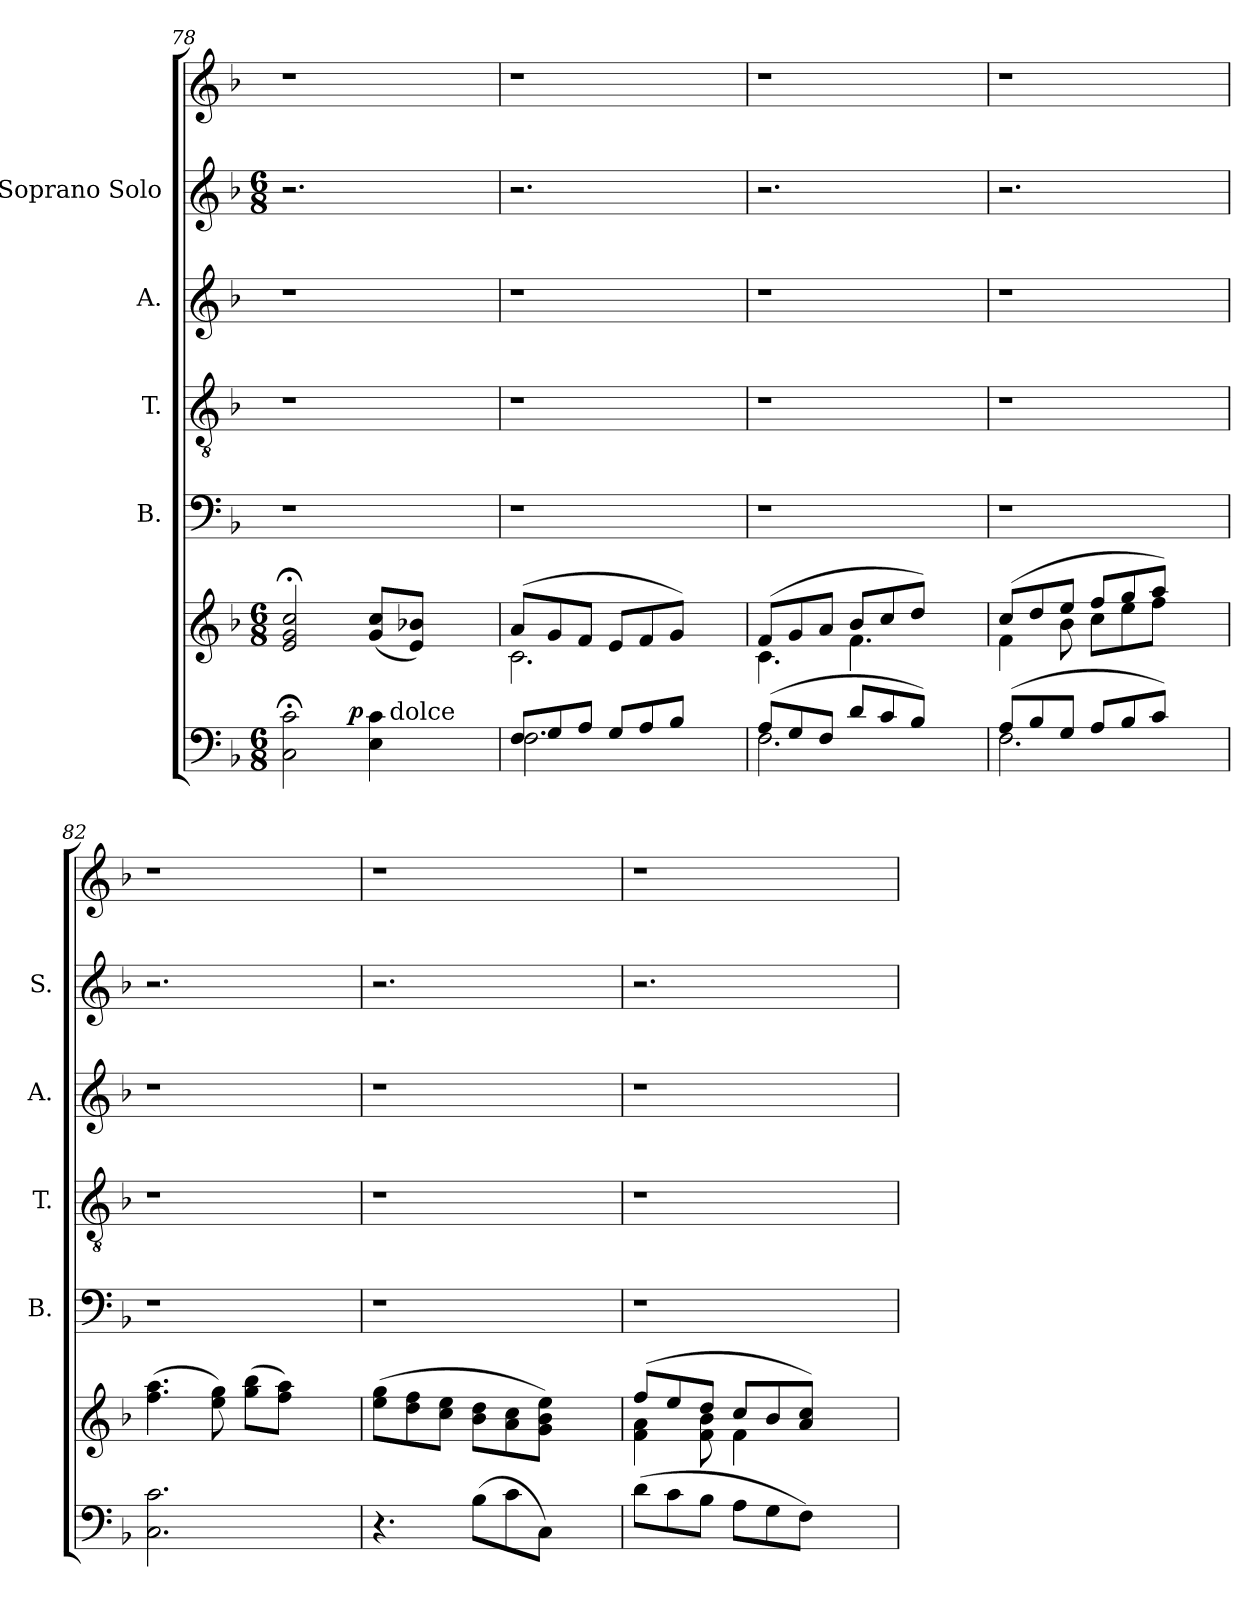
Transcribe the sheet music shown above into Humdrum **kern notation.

**kern	**dynam	**kern	**kern	**kern	**kern	**kern	**kern
*part7	*part7	*part6	*part5	*part4	*part3	*part2	*part1
*staff7	*staff7	*staff6	*staff5	*staff4	*staff3	*staff2	*staff1
*	*	*	*I"B.	*I"T.	*I"A.	*I"Soprano Solo	*
*	*	*	*I'B.	*I'T.	*I'A.	*I'S.	*
*clefF4	*	*clefG2	*clefF4	*clefGv2	*clefG2	*clefG2	*clefG2
*k[b-]	*	*k[b-]	*k[b-]	*k[b-]	*k[b-]	*k[b-]	*k[b-]
*F:	*	*F:	*F:	*F:	*F:	*F:	*F:
*M6/8	*	*M6/8	*	*	*	*M6/8	*
=78	=78	=78	=78	=78	=78	=78	=78
*^	*	*	*	*	*	*	*
*	*^	*	*	*	*	*	*	*
2C\;< 2c\;<	4..ryy	2ryy	.	2e/; 2g/; 2cc/;	1r	1r	1r	2.r	1r
!	!	!	!LO:DY:a	!	!	!	!	!	!
.	2ryy	.	p	.	.	.	.	.	.
4E\ 4c\	.	16ryy	.	(<8g/ 8cc/L	.	.	.	.	.
!	!	!LO:TX:a:t=dolce	!	!	!	!	!	!	!
.	.	4..ryy	.	.	.	.	.	.	.
.	.	.	.	8e/ 8b-X/J)	.	.	.	.	.
4ryy	.	.	.	4ryy	.	.	.	4ryy	.
.	16ryy	.	.	.	.	.	.	.	.
*	*v	*v	*	*	*	*	*	*	*
!!LO:LB:g=z
=79	=79	=79	=79	=79	=79	=79	=79	=79
*	*	*	*^	*	*	*	*	*
8F/L	2.F\	.	(>8a/L	2.c\	1r	1r	1r	2.r	1r
8G/	.	.	8g/	.	.	.	.	.	.
8A/J	.	.	8f/J	.	.	.	.	.	.
8G/L	.	.	8e/L	.	.	.	.	.	.
8A/	.	.	8f/	.	.	.	.	.	.
8B-/J	.	.	8g/J)	.	.	.	.	.	.
4ryy	4ryy	.	4ryy	4ryy	.	.	.	4ryy	.
=80	=80	=80	=80	=80	=80	=80	=80	=80	=80
(>8A/L	2.F\	.	(>8f/L	4.c\	1r	1r	1r	2.r	1r
8G/	.	.	8g/	.	.	.	.	.	.
8F/J	.	.	8a/J	.	.	.	.	.	.
8d/L	.	.	8b-/L	4.f\	.	.	.	.	.
8c/	.	.	8cc/	.	.	.	.	.	.
8B-/J)	.	.	8dd/J)	.	.	.	.	.	.
4ryy	4ryy	.	4ryy	4ryy	.	.	.	4ryy	.
=81	=81	=81	=81	=81	=81	=81	=81	=81	=81
(>8A/L	2.F\	.	(>8cc/L	4f\	1r	1r	1r	2.r	1r
8B-/	.	.	8dd/	.	.	.	.	.	.
8G/J	.	.	8ee/J	8b-\	.	.	.	.	.
8A/L	.	.	8ff/L	8cc\L	.	.	.	.	.
8B-/	.	.	8gg/	8ee\	.	.	.	.	.
8c/J)	.	.	8aa/J)	8ff\J	.	.	.	.	.
4ryy	4ryy	.	4ryy	4ryy	.	.	.	4ryy	.
*v	*v	*	*	*	*	*	*	*	*
*	*	*v	*v	*	*	*	*	*
=82	=82	=82	=82	=82	=82	=82	=82
2.C\ 2.c\	.	(>4.ff\ 4.aa\	1r	1r	1r	2.r	1r
.	.	8ee\ 8gg\)	.	.	.	.	.
.	.	(>8gg\ 8bb-\L	.	.	.	.	.
.	.	8ff\ 8aa\J)	.	.	.	.	.
4ryy	.	4ryy	.	.	.	4ryy	.
!!LO:LB:g=z
=83	=83	=83	=83	=83	=83	=83	=83
4.r	.	(>8ee\ 8gg\L	1r	1r	1r	2.r	1r
.	.	8dd\ 8ff\	.	.	.	.	.
.	.	8cc\ 8ee\J	.	.	.	.	.
(>8B-\L	.	8b-\ 8dd\L	.	.	.	.	.
8c\	.	8a\ 8cc\	.	.	.	.	.
8C\J)	.	8g\ 8b-\ 8ee\J)	.	.	.	.	.
4ryy	.	4ryy	.	.	.	4ryy	.
=84	=84	=84	=84	=84	=84	=84	=84
*	*	*^	*	*	*	*	*
(>8d\L	.	(>8ff/L	4f\ 4a\	1r	1r	1r	2.r	1r
8c\	.	8ee/	.	.	.	.	.	.
8B-\J	.	8dd/J	8f\ 8b-\	.	.	.	.	.
8A\L	.	8cc/L	4f\	.	.	.	.	.
8G\	.	8b-/	.	.	.	.	.	.
8F\J)	.	8a/ 8cc/J)	4ryy	.	.	.	.	.
4ryy	.	4ryy	.	.	.	.	4ryy	.
.	.	.	8ryy	.	.	.	.	.
*	*	*v	*v	*	*	*	*	*
=	=	=	=	=	=	=	=
*-	*-	*-	*-	*-	*-	*-	*-
